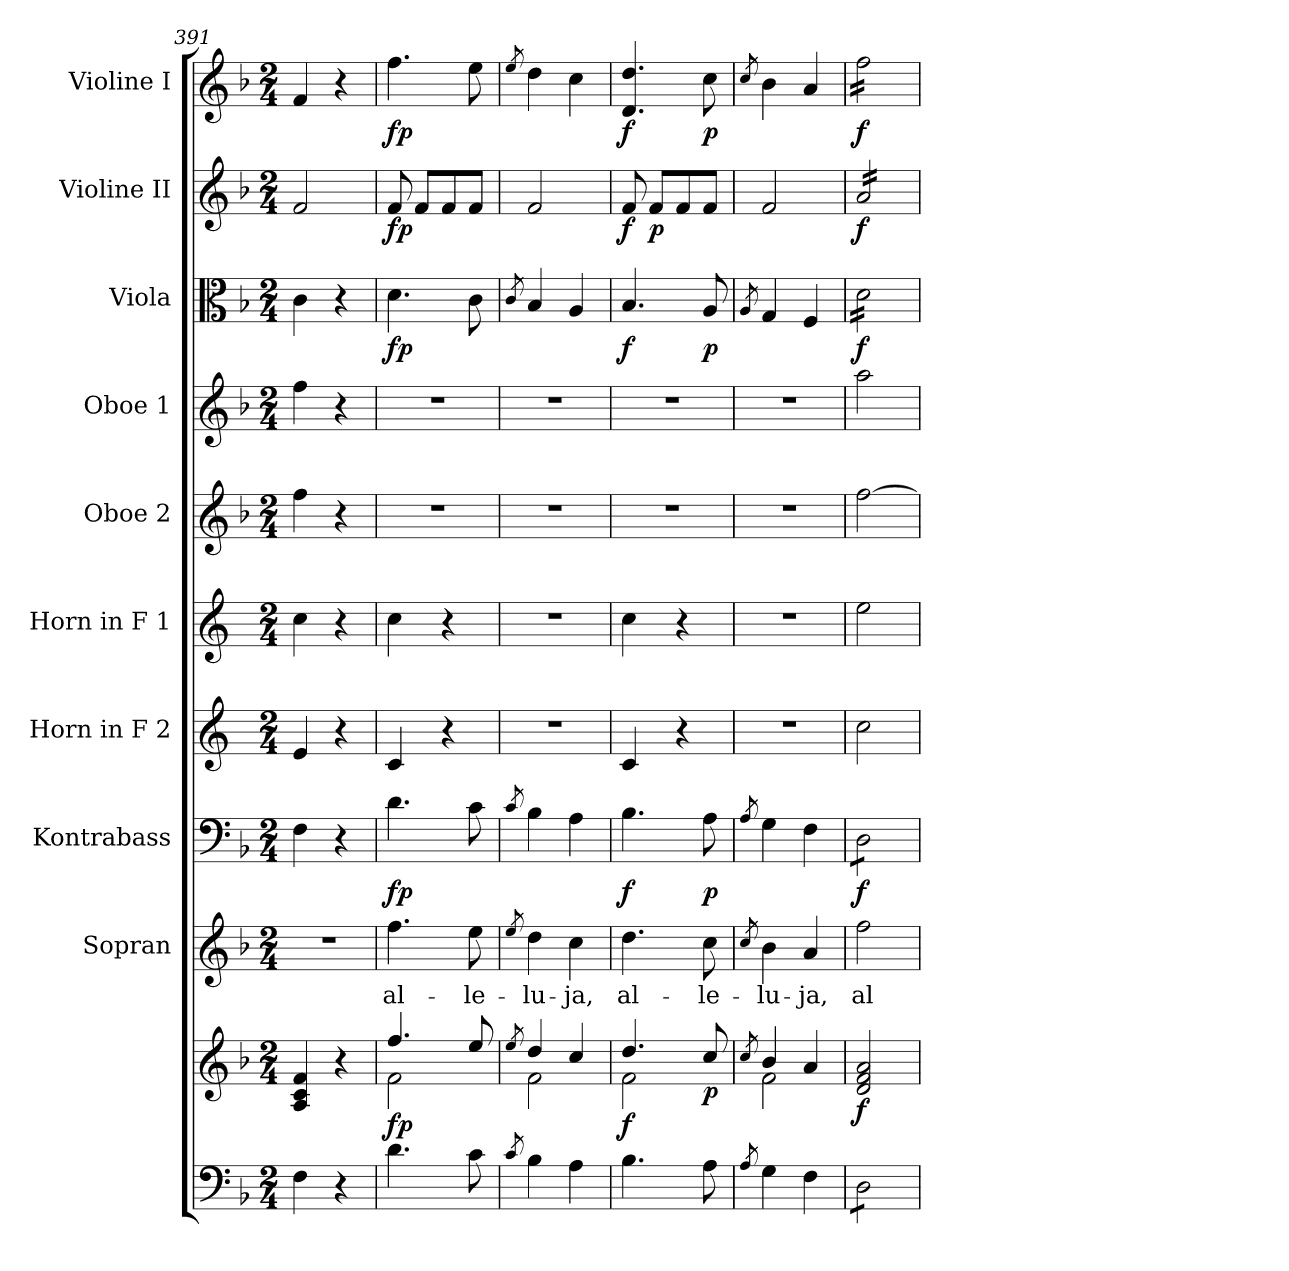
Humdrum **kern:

**kern	**kern	**dynam	**kern	**text	**kern	**dynam	**kern	**kern	**kern	**kern	**kern	**dynam	**kern	**dynam	**kern	**dynam
*part10	*part10	*part10	*part9	*part9	*part8	*part8	*part7	*part6	*part5	*part4	*part3	*part3	*part2	*part2	*part1	*part1
*staff11	*staff10	*staff10/11	*staff9	*staff9	*staff8	*staff8	*staff7	*staff6	*staff5	*staff4	*staff3	*staff3	*staff2	*staff2	*staff1	*staff1
*	*	*	*I"Sopran	*	*I"Kontrabass	*	*I"Horn in F 2	*I"Horn in F 1	*I"Oboe 2	*I"Oboe 1	*I"Viola	*	*I"Violine II	*	*I"Violine I	*
*	*	*	*I'S.	*	*I'Kb.	*	*	*	*I'Ob. 2	*I'Ob. 1	*I'Vla.	*	*I'Vl. II	*	*I'Vl. I	*
*clefF4	*clefG2	*	*clefG2	*	*clefF4	*	*clefG2	*clefG2	*clefG2	*clefG2	*clefC3	*	*clefG2	*	*clefG2	*
*	*	*	*	*	*ITrd7c12	*	*ITrd4c7	*ITrd4c7	*	*	*	*	*	*	*	*
*k[b-]	*k[b-]	*	*k[b-]	*	*k[b-]	*	*k[b-]	*k[b-]	*k[b-]	*k[b-]	*k[b-]	*	*k[b-]	*	*k[b-]	*
*F:	*F:	*	*F:	*	*F:	*	*F:	*F:	*F:	*F:	*F:	*	*F:	*	*F:	*
*M2/4	*M2/4	*	*M2/4	*	*M2/4	*	*M2/4	*M2/4	*M2/4	*M2/4	*M2/4	*	*M2/4	*	*M2/4	*
=391	=391	=391	=391	=391	=391	=391	=391	=391	=391	=391	=391	=391	=391	=391	=391	=391
4F\	4A/ 4c/ 4f/	.	2r	.	4FF\	.	4A/	4f\	4ff\	4ff\	4c\	.	2f/	.	4f/	.
4r	4r	.	.	.	4r	.	4r	4r	4r	4r	4r	.	.	.	4r	.
=392	=392	=392	=392	=392	=392	=392	=392	=392	=392	=392	=392	=392	=392	=392	=392	=392
*	*^	*	*	*	*	*	*	*	*	*	*	*	*	*	*	*
!	!	!	!LO:DY:b	!	!LO:LY:b	!	!LO:DY:b	!	!	!	!	!	!LO:DY:b	!	!LO:DY:b	!	!LO:DY:b
4.d\	4.ff/	2f\	fp	4.ff\	al-	4.D\	fp	4F/	4f\	2r	2r	4.d\	fp	8f/	fp	4.ff\	fp
.	.	.	.	.	.	.	.	.	.	.	.	.	.	8f/L	.	.	.
.	.	.	.	.	.	.	.	4r	4r	.	.	.	.	8f/	.	.	.
!	!	!	!	!	!LO:LY:b	!	!	!	!	!	!	!	!	!	!	!	!
8c\	8ee/	.	.	8ee\	-le-	8C\	.	.	.	.	.	8c\	.	8f/J	.	8ee\	.
=393	=393	=393	=393	=393	=393	=393	=393	=393	=393	=393	=393	=393	=393	=393	=393	=393	=393
8qc/	8qee/	.	.	8qee/	.	8qC/	.	.	.	.	.	8qc/	.	.	.	8qee/	.
!	!	!	!	!	!LO:LY:b	!	!	!	!	!	!	!	!	!	!	!	!
4B-\	4dd/	2f\	.	4dd\	-lu-	4BB-\	.	2r	2r	2r	2r	4B-/	.	2f/	.	4dd\	.
!	!	!	!	!	!LO:LY:b	!	!	!	!	!	!	!	!	!	!	!	!
4A\	4cc/	.	.	4cc\	-ja,	4AA\	.	.	.	.	.	4A/	.	.	.	4cc\	.
=394	=394	=394	=394	=394	=394	=394	=394	=394	=394	=394	=394	=394	=394	=394	=394	=394	=394
!	!	!	!LO:DY:b	!	!LO:LY:b	!	!LO:DY:b	!	!	!	!	!	!LO:DY:b	!	!LO:DY:b	!	!LO:DY:b
4.B-\	4.dd/	2f\	f	4.dd\	al-	4.BB-\	f	4F/	4f\	2r	2r	4.B-/	f	8f/	f	4.d/ 4.dd/	f
!	!	!	!	!	!	!	!	!	!	!	!	!	!	!	!LO:DY:b	!	!
.	.	.	.	.	.	.	.	.	.	.	.	.	.	8f/L	p	.	.
.	.	.	.	.	.	.	.	4r	4r	.	.	.	.	8f/	.	.	.
!	!	!	!LO:DY:b	!	!LO:LY:b	!	!LO:DY:b	!	!	!	!	!	!LO:DY:b	!	!	!	!LO:DY:b
8A\	8cc/	.	p	8cc\	-le-	8AA\	p	.	.	.	.	8A/	p	8f/J	.	8cc\	p
=395	=395	=395	=395	=395	=395	=395	=395	=395	=395	=395	=395	=395	=395	=395	=395	=395	=395
8qA/	8qcc/	.	.	8qcc/	.	8qAA/	.	.	.	.	.	8qA/	.	.	.	8qcc/	.
!	!	!	!	!	!LO:LY:b	!	!	!	!	!	!	!	!	!	!	!	!
4G\	4b-/	2f\	.	4b-\	-lu-	4GG\	.	2r	2r	2r	2r	4G/	.	2f/	.	4b-\	.
!	!	!	!	!	!LO:LY:b	!	!	!	!	!	!	!	!	!	!	!	!
4F\	4a/	.	.	4a/	-ja,	4FF\	.	.	.	.	.	4F/	.	.	.	4a/	.
*	*v	*v	*	*	*	*	*	*	*	*	*	*	*	*	*	*	*
!!LO:PB:g=z
=396	=396	=396	=396	=396	=396	=396	=396	=396	=396	=396	=396	=396	=396	=396	=396	=396
!	!	!LO:DY:b	!	!LO:LY:b	!	!LO:DY:b	!	!	!	!	!	!LO:DY:b	!	!LO:DY:b	!	!LO:DY:b
*tremolo	*	*	*	*	*	*	*	*	*	*	*	*	*	*	*	*
*	*	*	*	*	*tremolo	*	*	*	*	*	*	*	*	*	*	*
*	*	*	*	*	*	*	*	*	*	*	*tremolo	*	*	*	*	*
*	*	*	*	*	*	*	*	*	*	*	*	*	*tremolo	*	*	*
*	*	*	*	*	*	*	*	*	*	*	*	*	*	*	*tremolo	*
8D\L	2d/ 2f/ 2a/	f	2ff\	al-	8DD\L	f	2f\	2a\	[2ff\	2aa\	16d\LL	f	16a/LL	f	16ff\LL	f
.	.	.	.	.	.	.	.	.	.	.	16d\	.	16a/	.	16ff\	.
8D\	.	.	.	.	8DD\	.	.	.	.	.	16d\	.	16a/	.	16ff\	.
.	.	.	.	.	.	.	.	.	.	.	16d\	.	16a/	.	16ff\	.
8D\	.	.	.	.	8DD\	.	.	.	.	.	16d\	.	16a/	.	16ff\	.
.	.	.	.	.	.	.	.	.	.	.	16d\	.	16a/	.	16ff\	.
8D\J	.	.	.	.	8DD\J	.	.	.	.	.	16d\	.	16a/	.	16ff\	.
*	*	*	*	*	*Xtremolo	*	*	*	*	*	*	*	*	*	*	*
*Xtremolo	*	*	*	*	*	*	*	*	*	*	*	*	*	*	*	*
.	.	.	.	.	.	.	.	.	.	.	16d\JJ	.	16a/JJ	.	16ff\JJ	.
*	*	*	*	*	*	*	*	*	*	*	*	*	*	*	*Xtremolo	*
*	*	*	*	*	*	*	*	*	*	*	*	*	*Xtremolo	*	*	*
*	*	*	*	*	*	*	*	*	*	*	*Xtremolo	*	*	*	*	*
=	=	=	=	=	=	=	=	=	=	=	=	=	=	=	=	=
*-	*-	*-	*-	*-	*-	*-	*-	*-	*-	*-	*-	*-	*-	*-	*-	*-
